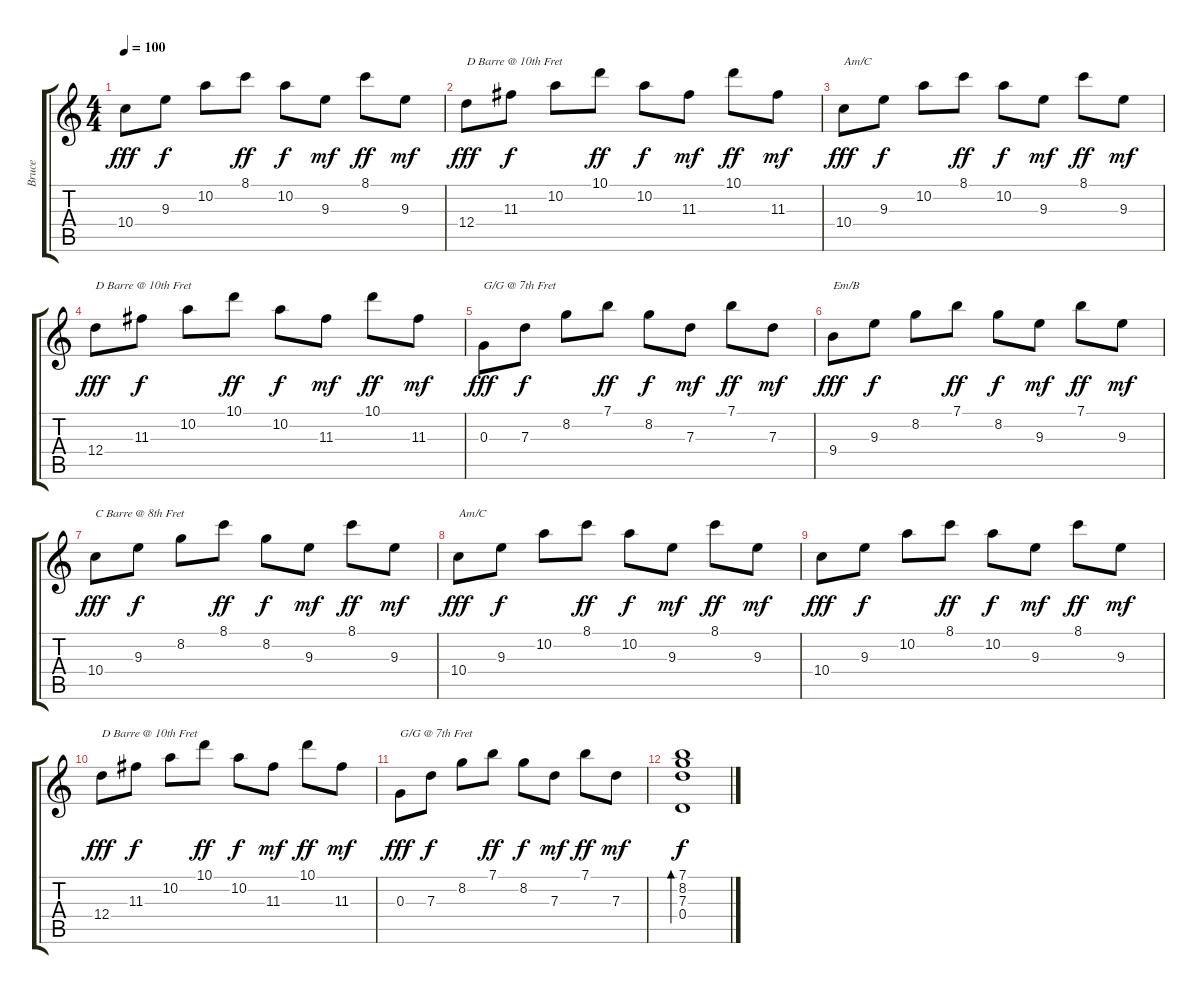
\track ("Bruce" "Bruce") {instrument acousticguitarsteel}
\staff {score tabs}
\tuning (E4 B3 G3 D3 A2 E2) {hide}
\ts (4 4)
\tempo 100
\clef g2
\ks c
10.4.8{dy fff} 9.3.8{dy f} 10.2.8 8.1.8{dy ff} 10.2.8{dy f} 9.3.8{dy mf} 8.1.8{dy ff} 9.3.8{dy mf} |
12.4.8{txt "D Barre @ 10th Fret" dy fff} 11.3.8{dy f} 10.2.8 10.1.8{dy ff} 10.2.8{dy f} 11.3.8{dy mf} 10.1.8{dy ff} 11.3.8{dy mf} |
10.4.8{txt "Am/C" dy fff} 9.3.8{dy f} 10.2.8 8.1.8{dy ff} 10.2.8{dy f} 9.3.8{dy mf} 8.1.8{dy ff} 9.3.8{dy mf} |
12.4.8{txt "D Barre @ 10th Fret" dy fff} 11.3.8{dy f} 10.2.8 10.1.8{dy ff} 10.2.8{dy f} 11.3.8{dy mf} 10.1.8{dy ff} 11.3.8{dy mf} |
0.3.8{txt "G/G @ 7th Fret" dy fff} 7.3.8{dy f} 8.2.8 7.1.8{dy ff} 8.2.8{dy f} 7.3.8{dy mf} 7.1.8{dy ff} 7.3.8{dy mf} |
9.4.8{txt "Em/B" dy fff} 9.3.8{dy f} 8.2.8 7.1.8{dy ff} 8.2.8{dy f} 9.3.8{dy mf} 7.1.8{dy ff} 9.3.8{dy mf} |
10.4.8{txt "C Barre @ 8th Fret" dy fff} 9.3.8{dy f} 8.2.8 8.1.8{dy ff} 8.2.8{dy f} 9.3.8{dy mf} 8.1.8{dy ff} 9.3.8{dy mf} |
10.4.8{txt "Am/C" dy fff} 9.3.8{dy f} 10.2.8 8.1.8{dy ff} 10.2.8{dy f} 9.3.8{dy mf} 8.1.8{dy ff} 9.3.8{dy mf} |
10.4.8{dy fff} 9.3.8{dy f} 10.2.8 8.1.8{dy ff} 10.2.8{dy f} 9.3.8{dy mf} 8.1.8{dy ff} 9.3.8{dy mf} |
12.4.8{txt "D Barre @ 10th Fret" dy fff} 11.3.8{dy f} 10.2.8 10.1.8{dy ff} 10.2.8{dy f} 11.3.8{dy mf} 10.1.8{dy ff} 11.3.8{dy mf} |
0.3.8{txt "G/G @ 7th Fret" dy fff} 7.3.8{dy f} 8.2.8 7.1.8{dy ff} 8.2.8{dy f} 7.3.8{dy mf} 7.1.8{dy ff} 7.3.8{dy mf} |
(7.1 8.2 7.3 0.4).1{bd 240 dy f}
